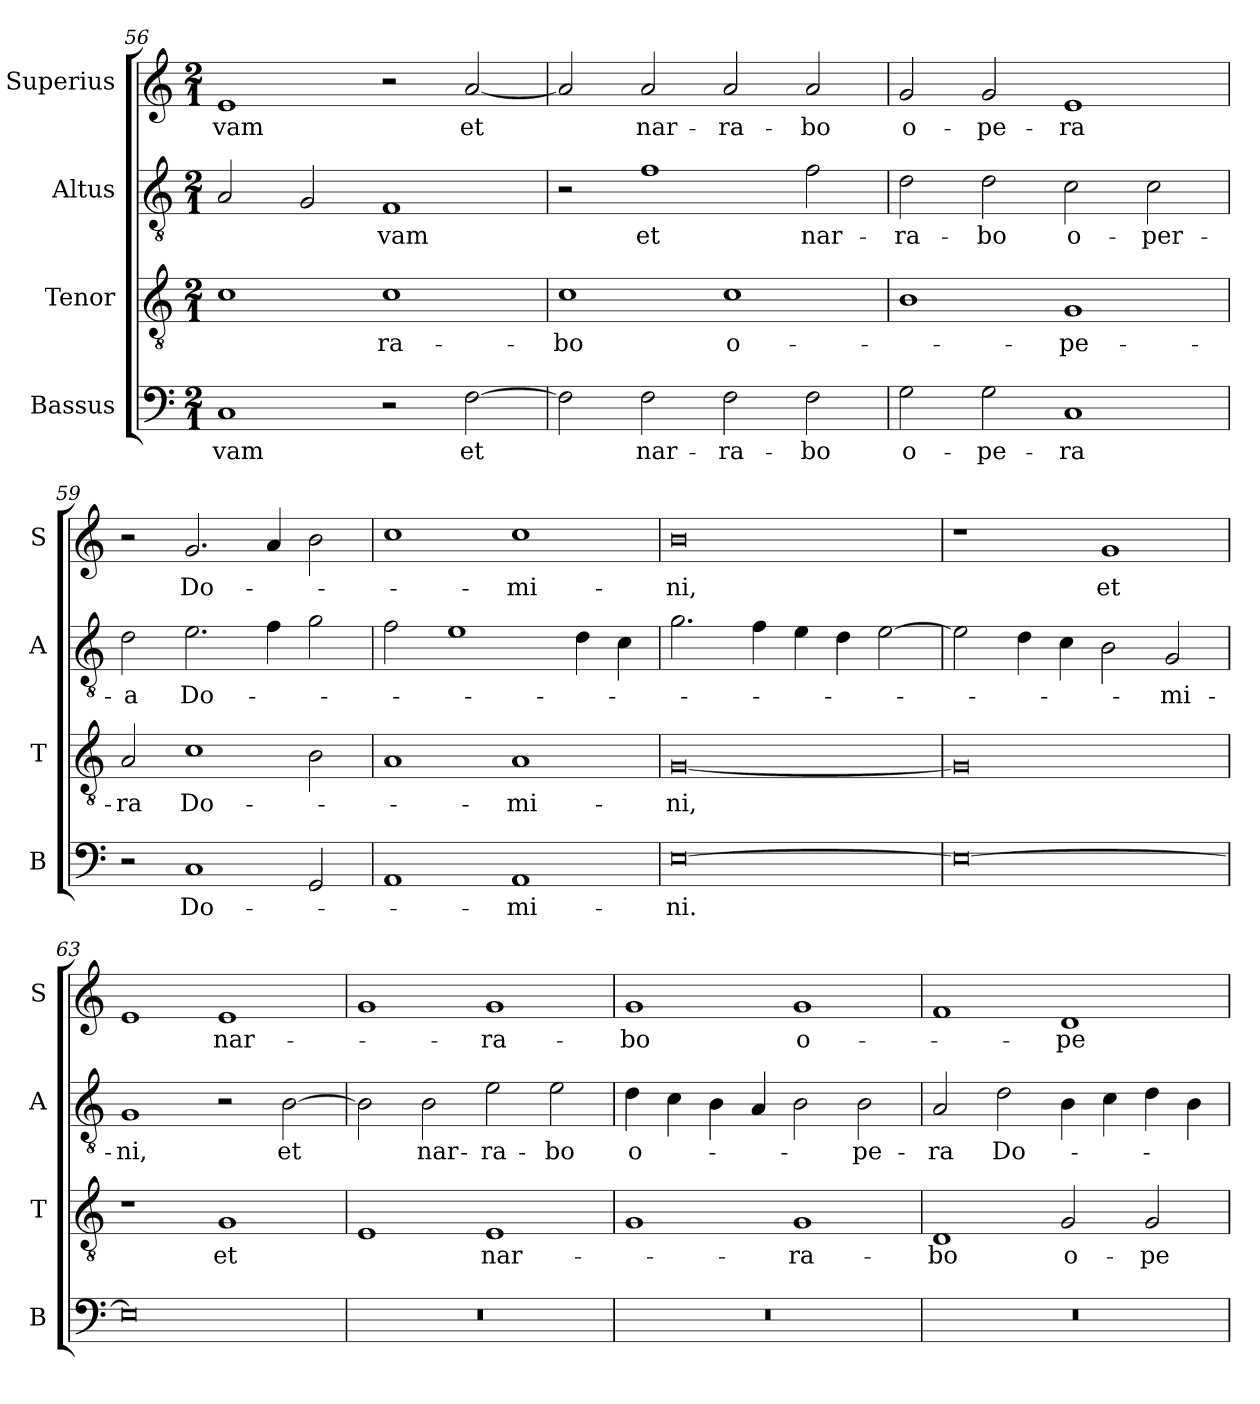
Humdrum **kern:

**kern	**text	**kern	**text	**kern	**text	**kern	**text
*part4	*part4	*part3	*part3	*part2	*part2	*part1	*part1
*staff4	*staff4	*staff3	*staff3	*staff2	*staff2	*staff1	*staff1
*I"Bassus	*	*I"Tenor	*	*I"Altus	*	*I"Superius	*
*I'B	*	*I'T	*	*I'A	*	*I'S	*
*clefF4	*	*clefGv2	*	*clefGv2	*	*clefG2	*
*k[]	*	*k[]	*	*k[]	*	*k[]	*
*M2/1	*	*M2/1	*	*M2/1	*	*M2/1	*
=56	=56	=56	=56	=56	=56	=56	=56
1C	-vam	1c	.	2A	.	1e	-vam
.	.	.	.	2G	.	.	.
2r	.	1c	-ra-	1F	-vam	2r	.
[2F	et	.	.	.	.	[2a	et
=57	=57	=57	=57	=57	=57	=57	=57
2F]	.	1c	-bo	2r	.	2a]	.
2F	nar-	.	.	1f	et	2a	nar-
2F	-ra-	1c	o-	.	.	2a	-ra-
2F	-bo	.	.	2f	nar-	2a	-bo
=58	=58	=58	=58	=58	=58	=58	=58
2G	o-	1B	.	2d	-ra-	2g	o-
2G	-pe-	.	.	2d	-bo	2g	-pe-
1C	-ra	1G	-pe-	2c	o-	1e	-ra
.	.	.	.	2c	-per-	.	.
=59	=59	=59	=59	=59	=59	=59	=59
2r	.	2A	-ra	2d	-a	2r	.
1C	Do-	1c	Do-	2.e	Do-	2.g	Do-
.	.	.	.	4f	.	4a	.
2GG	.	2B	.	2g	.	2b	.
=60	=60	=60	=60	=60	=60	=60	=60
1AA	.	1A	.	2f	.	1cc	.
.	.	.	.	1e	.	.	.
1AA	-mi-	1A	-mi-	.	.	1cc	-mi-
.	.	.	.	4d	.	.	.
.	.	.	.	4c	.	.	.
=61	=61	=61	=61	=61	=61	=61	=61
[0E	-ni.	[0G	-ni,	2.g	.	0b	-ni,
.	.	.	.	4f	.	.	.
.	.	.	.	4e	.	.	.
.	.	.	.	4d	.	.	.
.	.	.	.	[2e	.	.	.
=62	=62	=62	=62	=62	=62	=62	=62
0E_	.	0G]	.	2e]	.	1r	.
.	.	.	.	4d	.	.	.
.	.	.	.	4c	.	.	.
.	.	.	.	2B	.	1g	et
.	.	.	.	2G	-mi-	.	.
=63	=63	=63	=63	=63	=63	=63	=63
0E]	.	1r	.	1G	-ni,	1e	.
.	.	1G	et	2r	.	1e	nar-
.	.	.	.	[2B	et	.	.
=64	=64	=64	=64	=64	=64	=64	=64
0r	.	1E	.	2B]	.	1g	.
.	.	.	.	2B	nar-	.	.
.	.	1E	nar-	2e	-ra-	1g	-ra-
.	.	.	.	2e	-bo	.	.
=65	=65	=65	=65	=65	=65	=65	=65
0r	.	1G	.	4d	o-	1g	-bo
.	.	.	.	4c	.	.	.
.	.	.	.	4B	.	.	.
.	.	.	.	4A	.	.	.
.	.	1G	-ra-	2B	.	1g	o-
.	.	.	.	2B	-pe-	.	.
=66	=66	=66	=66	=66	=66	=66	=66
0r	.	1D	-bo	2A	-ra	1f	.
.	.	.	.	2d	Do-	.	.
.	.	2G	o-	4B	.	1d	-pe-
.	.	.	.	4c	.	.	.
.	.	2G	-pe-	4d	.	.	.
.	.	.	.	4B	.	.	.
=	=	=	=	=	=	=	=
*-	*-	*-	*-	*-	*-	*-	*-
